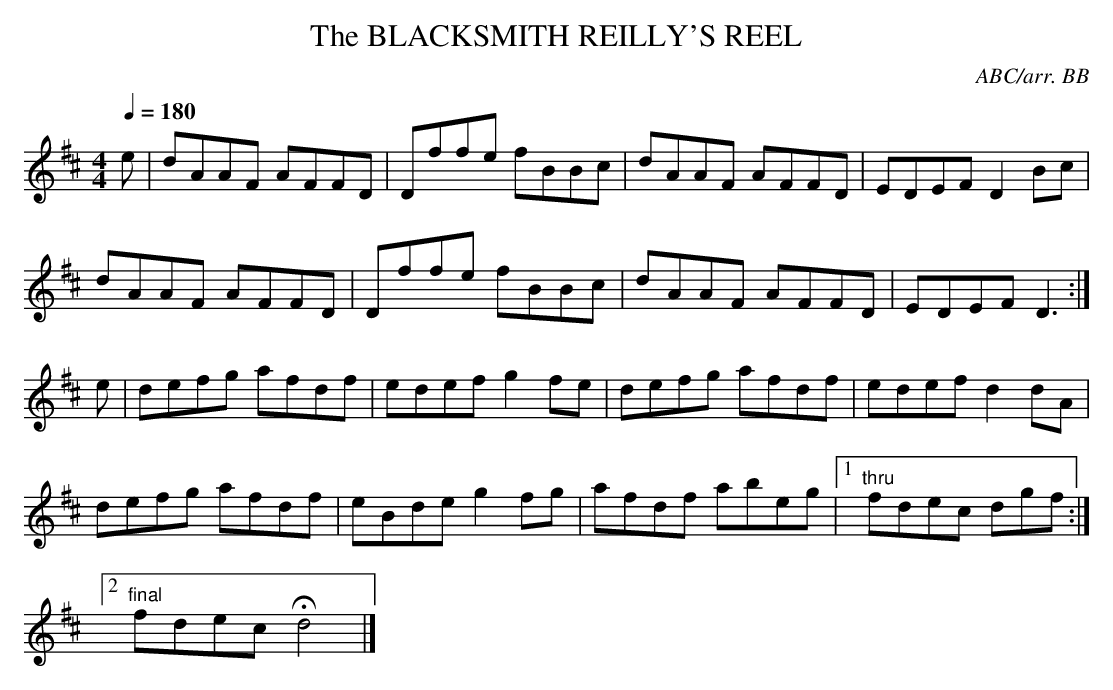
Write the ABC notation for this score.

X:1
T:BLACKSMITH REILLY'S REEL, The
C:ABC/arr. BB
M:4/4
Q:1/4=180
K:D
e|dAAF AFFD|Dffe fBBc|dAAF AFFD|EDEF D2Bc|
dAAF AFFD|Dffe fBBc|dAAF AFFD|EDEF D3:|
e|defg afdf|edef g2fe|defg afdf|edef d2dA|
defg afdf|eBde g2fg|afdf abeg|1"thru"fdec dgf :|
[2 "final"fdec Hd4|]
